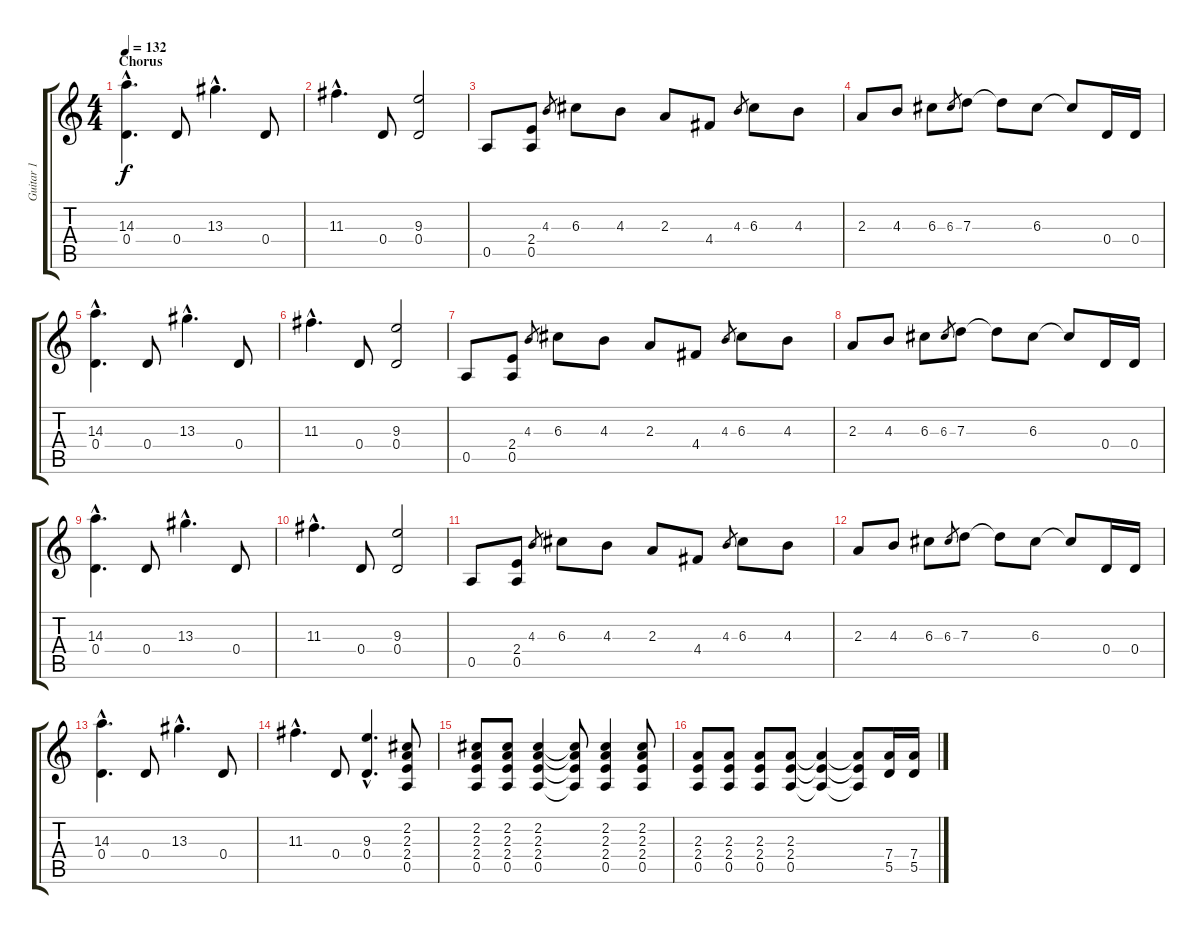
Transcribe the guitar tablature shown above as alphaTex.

\track ("Guitar 1" "Guitar 1") {instrument electricguitarclean}
\staff {score tabs}
\tuning (E4 B3 G3 D3 A2 E2) {hide}
\ts (4 4)
\section ("" "Chorus")
\tempo 132
\clef g2
\ks c
(14.3{hac} 0.4{hac}).4{d dy f} 0.4.8 13.3{hac}.4{d} 0.4.8 |
11.3{hac}.4{d} 0.4.8 (9.3 0.4).2 |
0.5.8 (2.4 0.5).8 4.3.8{gr} 6.3.8 4.3.8 2.3.8 4.4.8 4.3.8{gr} 6.3.8 4.3.8 |
2.3.8 4.3.8 6.3.8 6.3.8{gr} 7.3.8 7.3{t}.8 6.3.8 6.3{t}.8 0.4.16 0.4.16 |
(14.3{hac} 0.4{hac}).4{d} 0.4.8 13.3{hac}.4{d} 0.4.8 |
11.3{hac}.4{d} 0.4.8 (9.3 0.4).2 |
0.5.8 (2.4 0.5).8 4.3.8{gr} 6.3.8 4.3.8 2.3.8 4.4.8 4.3.8{gr} 6.3.8 4.3.8 |
2.3.8 4.3.8 6.3.8 6.3.8{gr} 7.3.8 7.3{t}.8 6.3.8 6.3{t}.8 0.4.16 0.4.16 |
(14.3{hac} 0.4{hac}).4{d} 0.4.8 13.3{hac}.4{d} 0.4.8 |
11.3{hac}.4{d} 0.4.8 (9.3 0.4).2 |
0.5.8 (2.4 0.5).8 4.3.8{gr} 6.3.8 4.3.8 2.3.8 4.4.8 4.3.8{gr} 6.3.8 4.3.8 |
2.3.8 4.3.8 6.3.8 6.3.8{gr} 7.3.8 7.3{t}.8 6.3.8 6.3{t}.8 0.4.16 0.4.16 |
(14.3{hac} 0.4{hac}).4{d} 0.4.8 13.3{hac}.4{d} 0.4.8 |
11.3{hac}.4{d} 0.4.8 (9.3{hac} 0.4{hac}).4{d} (2.2 2.3 2.4 0.5).8 |
(2.2 2.3 2.4 0.5).8 (2.2 2.3 2.4 0.5).8 (2.2 2.3 2.4 0.5).4 (2.2{t} 2.3{t} 2.4{t} 0.5{t}).8 (2.2 2.3 2.4 0.5).4 (2.2 2.3 2.4 0.5).8 |
(2.3 2.4 0.5).8 (2.3 2.4 0.5).8 (2.3 2.4 0.5).8 (2.3 2.4 0.5).8 (2.3{t} 2.4{t} 0.5{t}).4 (2.3{t} 2.4{t} 0.5{t}).8 (7.4 5.5).16 (7.4 5.5).16
